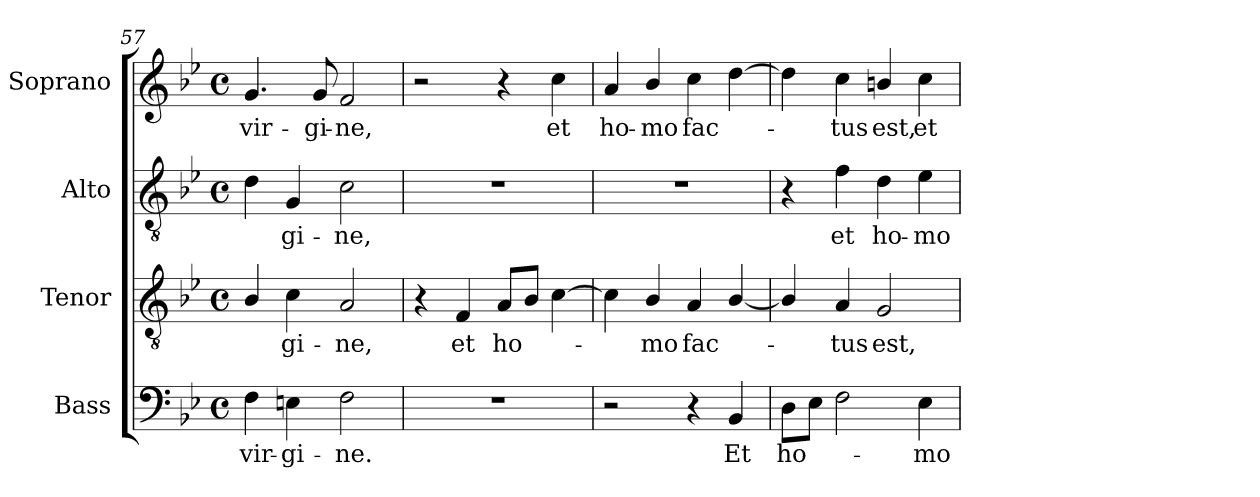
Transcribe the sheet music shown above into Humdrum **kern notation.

**kern	**text	**kern	**text	**kern	**text	**kern	**text
*part4	*part4	*part3	*part3	*part2	*part2	*part1	*part1
*staff4	*staff4	*staff3	*staff3	*staff2	*staff2	*staff1	*staff1
*I"Bass	*	*I"Tenor	*	*I"Alto	*	*I"Soprano	*
*I'B.	*	*I'T.	*	*I'A.	*	*I'S.	*
*clefF4	*	*clefGv2	*	*clefGv2	*	*clefG2	*
*	*	*ITrd7c12	*	*ITrd7c12	*	*	*
*k[b-e-]	*	*k[b-e-]	*	*k[b-e-]	*	*k[b-e-]	*
*B-:	*	*B-:	*	*B-:	*	*B-:	*
*M4/4	*	*M4/4	*	*M4/4	*	*M4/4	*
*met(c)	*	*met(c)	*	*met(c)	*	*met(c)	*
=57	=57	=57	=57	=57	=57	=57	=57
!	!LO:LY:b:color=#000000	!	!	!	!	!	!
!	!	!	!	!	!	!	!LO:LY:b:color=#000000
4Fi\	vir-	4BB-i/	.	4Di\	.	4.gi/	vir-
!	!LO:LY:b:color=#000000	!	!	!	!	!	!
!	!	!	!LO:LY:b:color=#000000	!	!	!	!
!	!	!	!	!	!LO:LY:b:color=#000000	!	!
4Eni\	-gi-	4Ci\	-gi-	4GGi/	-gi-	.	.
!	!	!	!	!	!	!	!LO:LY:b:color=#000000
.	.	.	.	.	.	8gi/	-gi-
!	!LO:LY:b:color=#000000	!	!	!	!	!	!
!	!	!	!LO:LY:b:color=#000000	!	!	!	!
!	!	!	!	!	!LO:LY:b:color=#000000	!	!
!	!	!	!	!	!	!	!LO:LY:b:color=#000000
2Fi\	-ne.	2AAi/	-ne,	2Ci\	-ne,	2fi/	-ne,
!!LO:LB:g=z
=58	=58	=58	=58	=58	=58	=58	=58
1r	.	4r	.	1r	.	2r	.
!	!	!	!LO:LY:b:color=#000000	!	!	!	!
.	.	4FFi/	et	.	.	.	.
!	!	!	!LO:LY:b:color=#000000	!	!	!	!
.	.	8AAi/L	ho-	.	.	4r	.
.	.	8BB-i/J	.	.	.	.	.
!	!	!	!	!	!	!	!LO:LY:b:color=#000000
.	.	[4Ci\	.	.	.	4cci\	et
=59	=59	=59	=59	=59	=59	=59	=59
!	!	!	!	!	!	!	!LO:LY:b:color=#000000
2r	.	4Ci\]	.	1r	.	4ai/	ho-
!	!	!	!LO:LY:b:color=#000000	!	!	!	!
!	!	!	!	!	!	!	!LO:LY:b:color=#000000
.	.	4BB-i/	-mo	.	.	4b-i/	-mo
!	!	!	!LO:LY:b:color=#000000	!	!	!	!
!	!	!	!	!	!	!	!LO:LY:b:color=#000000
4r	.	4AAi/	fac-	.	.	4cci\	fac-
!	!LO:LY:b:color=#000000	!	!	!	!	!	!
4BB-i/	Et	[4BB-i/	.	.	.	[4ddi\	.
=60	=60	=60	=60	=60	=60	=60	=60
!	!LO:LY:b:color=#000000	!	!	!	!	!	!
8Di\L	ho-	4BB-i/]	.	4r	.	4ddi\]	.
8E-i\J	.	.	.	.	.	.	.
!	!	!	!LO:LY:b:color=#000000	!	!	!	!
!	!	!	!	!	!LO:LY:b:color=#000000	!	!
!	!	!	!	!	!	!	!LO:LY:b:color=#000000
2Fi\	.	4AAi/	-tus	4Fi\	et	4cci\	-tus
!	!	!	!LO:LY:b:color=#000000	!	!	!	!
!	!	!	!	!	!LO:LY:b:color=#000000	!	!
!	!	!	!	!	!	!	!LO:LY:b:color=#000000
.	.	2GGi/	est,	4Di\	ho-	4bni/	est,
!	!LO:LY:b:color=#000000	!	!	!	!	!	!
!	!	!	!	!	!LO:LY:b:color=#000000	!	!
!	!	!	!	!	!	!	!LO:LY:b:color=#000000
4E-i\	-mo	.	.	4E-i\	-mo	4cci\	et
=	=	=	=	=	=	=	=
*-	*-	*-	*-	*-	*-	*-	*-
